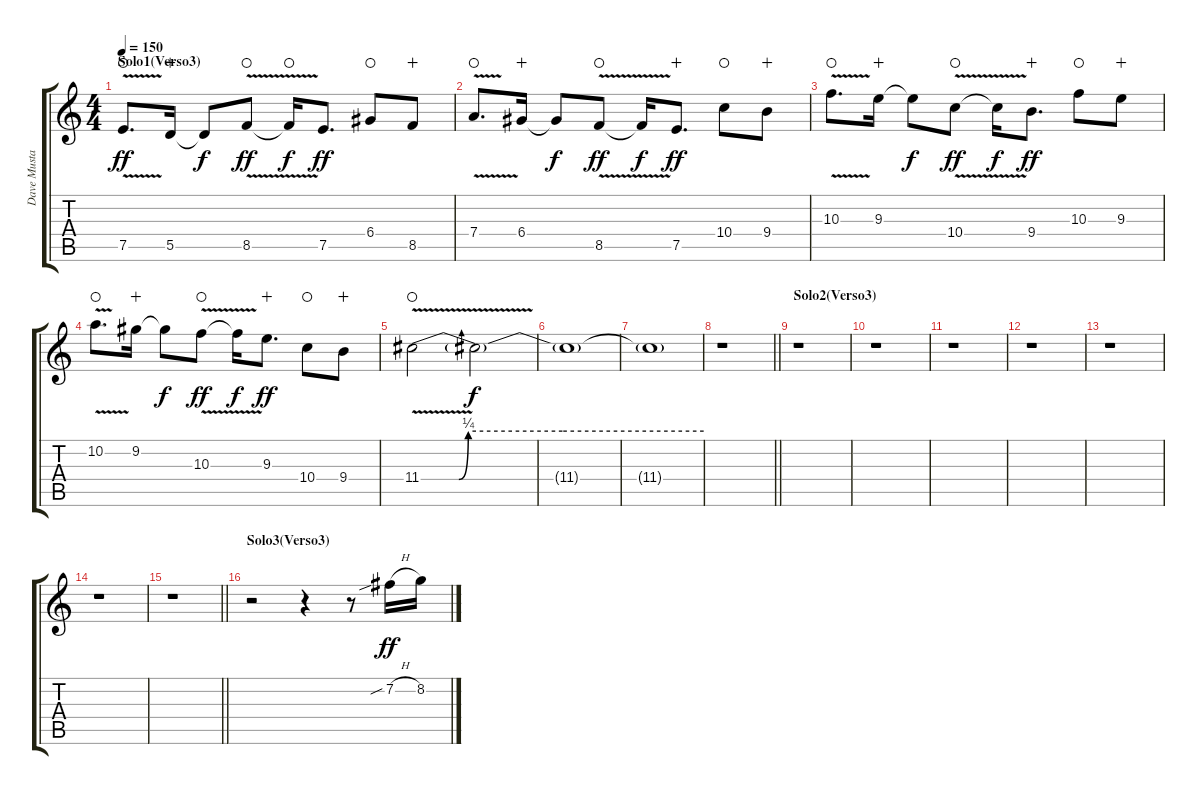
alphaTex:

\track ("Dave Mustaine Solo" "Dave Musta") {instrument distortionguitar}
\staff {score tabs}
\tuning (E4 B3 G3 D3 A2 E2) {hide}
\ts (4 4)
\section ("" "Solo1(Verso3)")
\tempo 150
\clef g2
\ks c
7.5{v}.8{d dy ff waho} 5.5.16{wahc} 5.5{t}.8{dy f} 8.5{v}.8{dy ff waho} 8.5{t}.16{dy f waho} 7.5.8{d dy ff} 6.4.8{waho} 8.5.8{wahc} |
7.4{v}.8{d waho} 6.4.16{wahc} 6.4{t}.8{dy f} 8.5{v}.8{dy ff waho} 8.5{t}.16{dy f} 7.5.8{d dy ff wahc} 10.4.8{waho} 9.4.8{wahc} |
10.3{v}.8{d waho} 9.3.16{wahc} 9.3{t}.8{dy f} 10.4{v}.8{dy ff waho} 10.4{t}.16{dy f} 9.4.8{d dy ff wahc} 10.3.8{waho} 9.3.8{wahc} |
10.2{v}.8{d waho} 9.2.16{wahc} 9.2{t}.8{dy f} 10.3{v}.8{dy ff waho} 10.3{t}.16{dy f} 9.3.8{d dy ff wahc} 10.4.8{waho} 9.4.8{wahc} |
11.4{be (custom 0 0 8 0 10 1 30 1 60 1) v}.2{waho} 11.4{t}.2{dy f volume 0} |
11.4{t}.1 |
11.4{t}.1 |
\barLineRight lightlight
r.1 |
\section ("" "Solo2(Verso3)")
r.1 |
r.1 |
r.1 |
r.1 |
r.1 |
r.1 |
\barLineRight lightlight
r.1 |
\section ("" "Solo3(Verso3)")
r.2 r.4 r.8 7.2{sib h}.16{dy ff volume 15} 8.2.16
